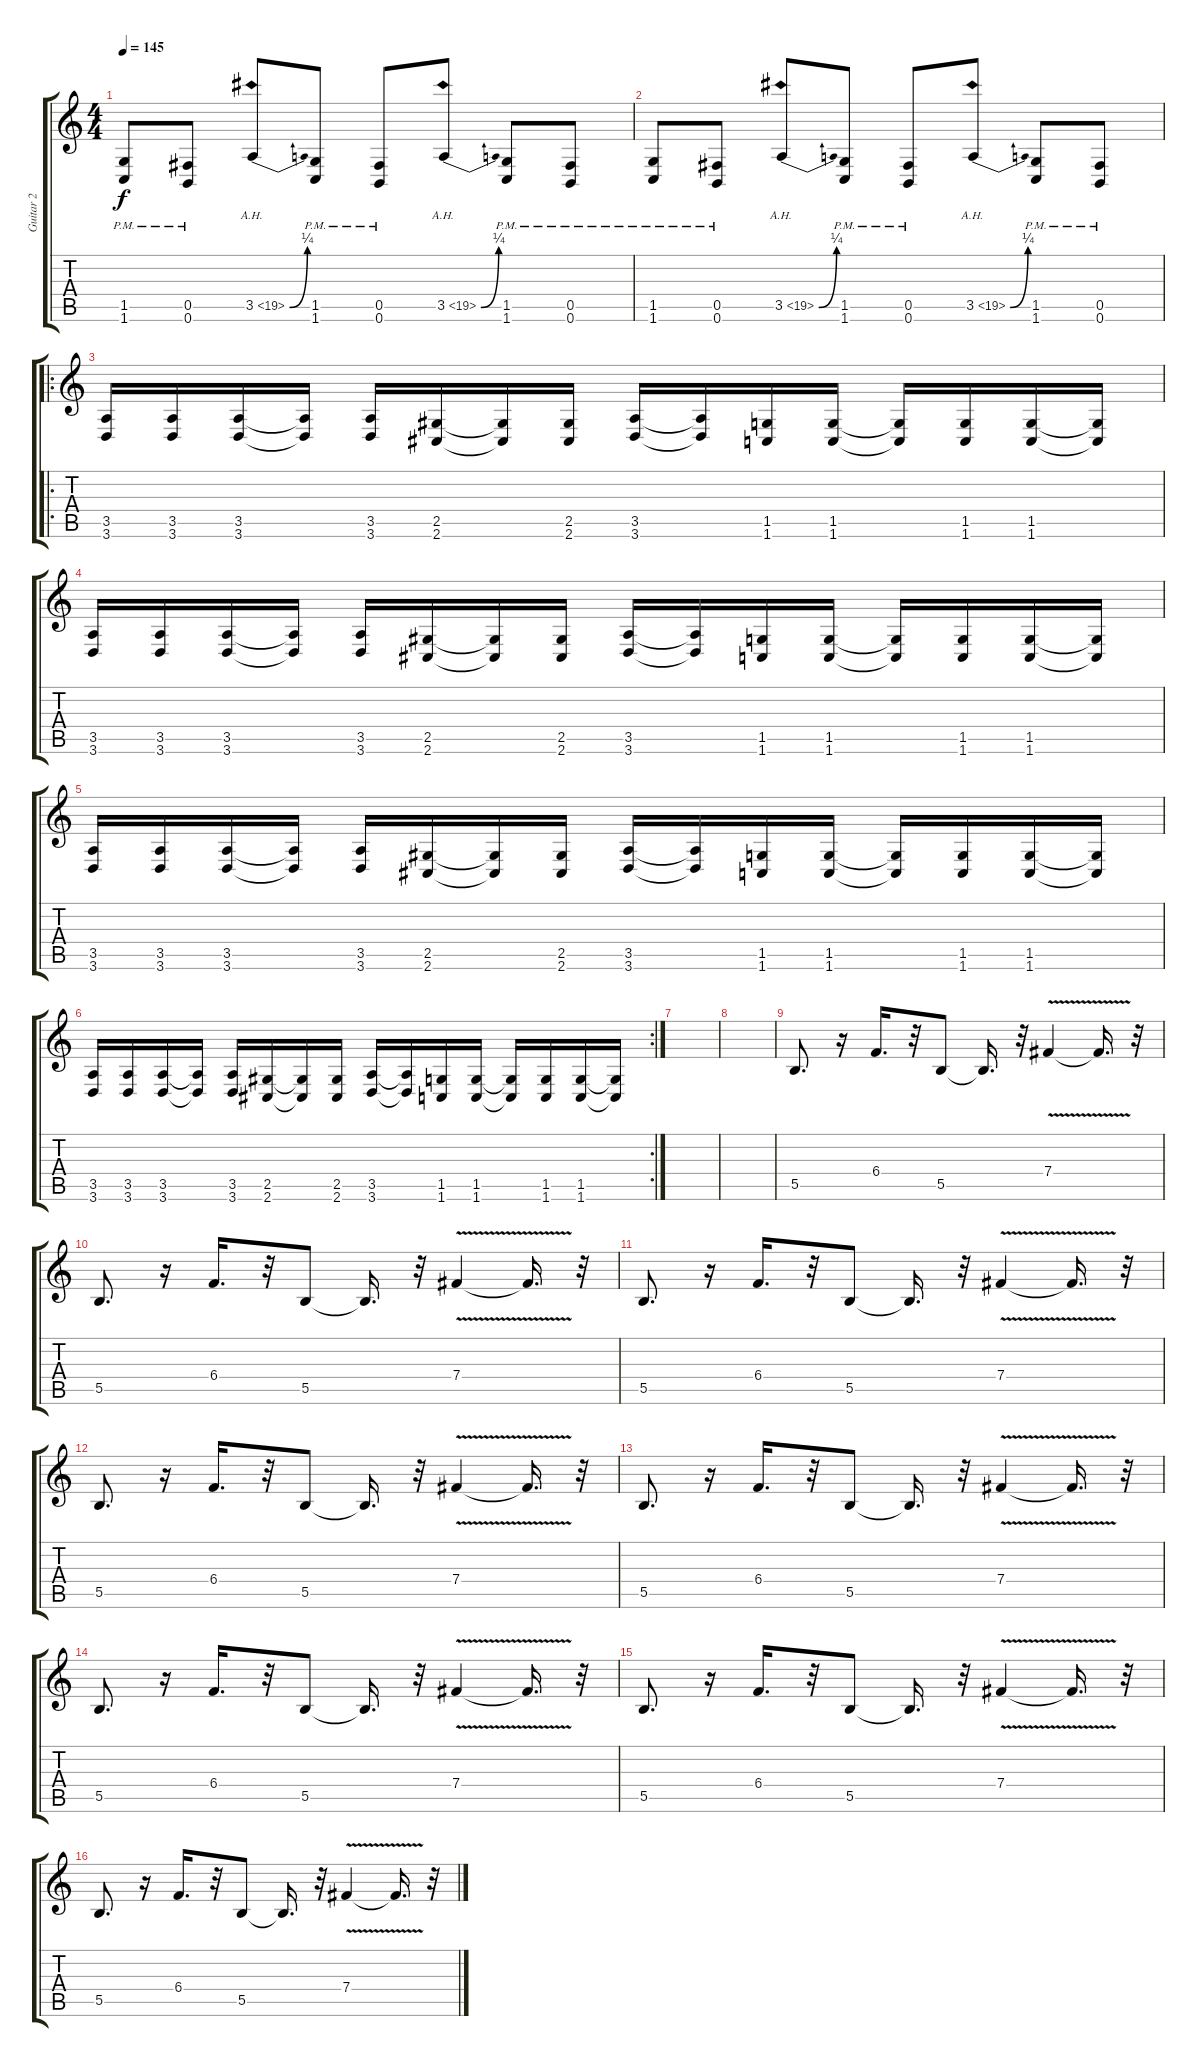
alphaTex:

\track ("Guitar 2" "Guitar 2") {instrument distortionguitar}
\staff {score tabs}
\tuning (Db4 Ab3 E3 B2 Gb2 B1) {hide}
\ts (4 4)
\tempo 145
\clef g2
\ks c
(1.5{pm} 1.6{pm}).8{dy f} (0.5{pm} 0.6{pm}).8 3.5{be (bend 0 0 60 1) ah 16}.8 (1.5{pm} 1.6{pm}).8 (0.5{pm} 0.6{pm}).8 3.5{be (bend 0 0 60 1) ah 16}.8 (1.5{pm} 1.6{pm}).8 (0.5{pm} 0.6{pm}).8 |
(1.5{pm} 1.6{pm}).8 (0.5{pm} 0.6{pm}).8 3.5{be (bend 0 0 60 1) ah 16}.8 (1.5{pm} 1.6{pm}).8 (0.5{pm} 0.6{pm}).8 3.5{be (bend 0 0 60 1) ah 16}.8 (1.5{pm} 1.6{pm}).8 (0.5{pm} 0.6{pm}).8 |
\ro
(3.5 3.6).16 (3.5 3.6).16 (3.5 3.6).16 (3.5{t} 3.6{t}).16 (3.5 3.6).16 (2.5 2.6).16 (2.5{t} 2.6{t}).16 (2.5 2.6).16 (3.5 3.6).16 (3.5{t} 3.6{t}).16 (1.5 1.6).16 (1.5 1.6).16 (1.5{t} 1.6{t}).16 (1.5 1.6).16 (1.5 1.6).16 (1.5{t} 1.6{t}).16 |
(3.5 3.6).16 (3.5 3.6).16 (3.5 3.6).16 (3.5{t} 3.6{t}).16 (3.5 3.6).16 (2.5 2.6).16 (2.5{t} 2.6{t}).16 (2.5 2.6).16 (3.5 3.6).16 (3.5{t} 3.6{t}).16 (1.5 1.6).16 (1.5 1.6).16 (1.5{t} 1.6{t}).16 (1.5 1.6).16 (1.5 1.6).16 (1.5{t} 1.6{t}).16 |
(3.5 3.6).16 (3.5 3.6).16 (3.5 3.6).16 (3.5{t} 3.6{t}).16 (3.5 3.6).16 (2.5 2.6).16 (2.5{t} 2.6{t}).16 (2.5 2.6).16 (3.5 3.6).16 (3.5{t} 3.6{t}).16 (1.5 1.6).16 (1.5 1.6).16 (1.5{t} 1.6{t}).16 (1.5 1.6).16 (1.5 1.6).16 (1.5{t} 1.6{t}).16 |
\rc 2
(3.5 3.6).16 (3.5 3.6).16 (3.5 3.6).16 (3.5{t} 3.6{t}).16 (3.5 3.6).16 (2.5 2.6).16 (2.5{t} 2.6{t}).16 (2.5 2.6).16 (3.5 3.6).16 (3.5{t} 3.6{t}).16 (1.5 1.6).16 (1.5 1.6).16 (1.5{t} 1.6{t}).16 (1.5 1.6).16 (1.5 1.6).16 (1.5{t} 1.6{t}).16 |
|
|
5.5.8{d} r.16 6.4.16{d} r.32 5.5.8 5.5{t}.16{d} r.32 7.4{v}.4 7.4{t}.16{d} r.32 |
5.5.8{d} r.16 6.4.16{d} r.32 5.5.8 5.5{t}.16{d} r.32 7.4{v}.4 7.4{t}.16{d} r.32 |
5.5.8{d} r.16 6.4.16{d} r.32 5.5.8 5.5{t}.16{d} r.32 7.4{v}.4 7.4{t}.16{d} r.32 |
5.5.8{d} r.16 6.4.16{d} r.32 5.5.8 5.5{t}.16{d} r.32 7.4{v}.4 7.4{t}.16{d} r.32 |
5.5.8{d} r.16 6.4.16{d} r.32 5.5.8 5.5{t}.16{d} r.32 7.4{v}.4 7.4{t}.16{d} r.32 |
5.5.8{d} r.16 6.4.16{d} r.32 5.5.8 5.5{t}.16{d} r.32 7.4{v}.4 7.4{t}.16{d} r.32 |
5.5.8{d} r.16 6.4.16{d} r.32 5.5.8 5.5{t}.16{d} r.32 7.4{v}.4 7.4{t}.16{d} r.32 |
5.5.8{d} r.16 6.4.16{d} r.32 5.5.8 5.5{t}.16{d} r.32 7.4{v}.4 7.4{t}.16{d} r.32
